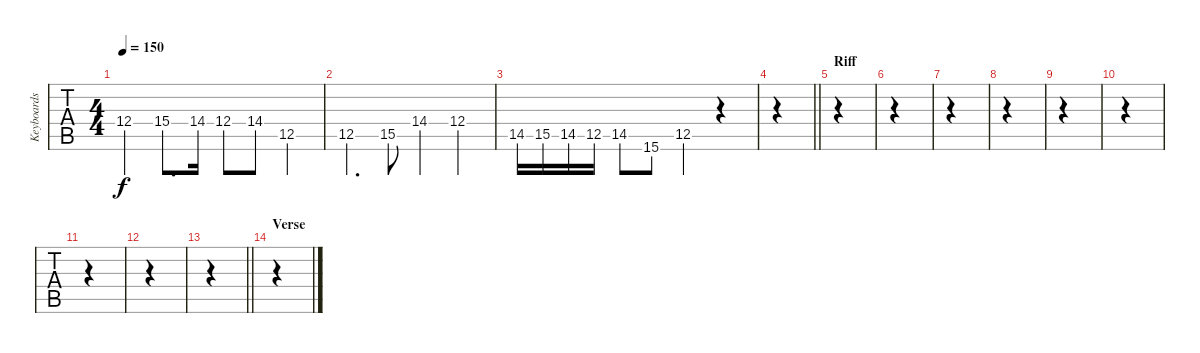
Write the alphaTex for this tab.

\track ("Keyboards" "Keyboards") {instrument stringensemble1}
\staff {tabs}
\tuning (D4 A3 F3 C3 G2 D2) {hide}
\ts (4 4)
\tempo 150
\clef g2
\ks c
12.4.4{dy f} 15.4.8{d} 14.4.16 12.4.8 14.4.8 12.5.4 |
12.5.4{d} 15.5.8 14.4.4 12.4.4 |
14.5.16 15.5.16 14.5.16 12.5.16 14.5.8 15.6.8 12.5.4 r.4 |
\barLineRight lightlight
|
\section ("" "Riff")
|
|
|
|
|
|
|
|
\barLineRight lightlight
|
\section ("" "Verse")
